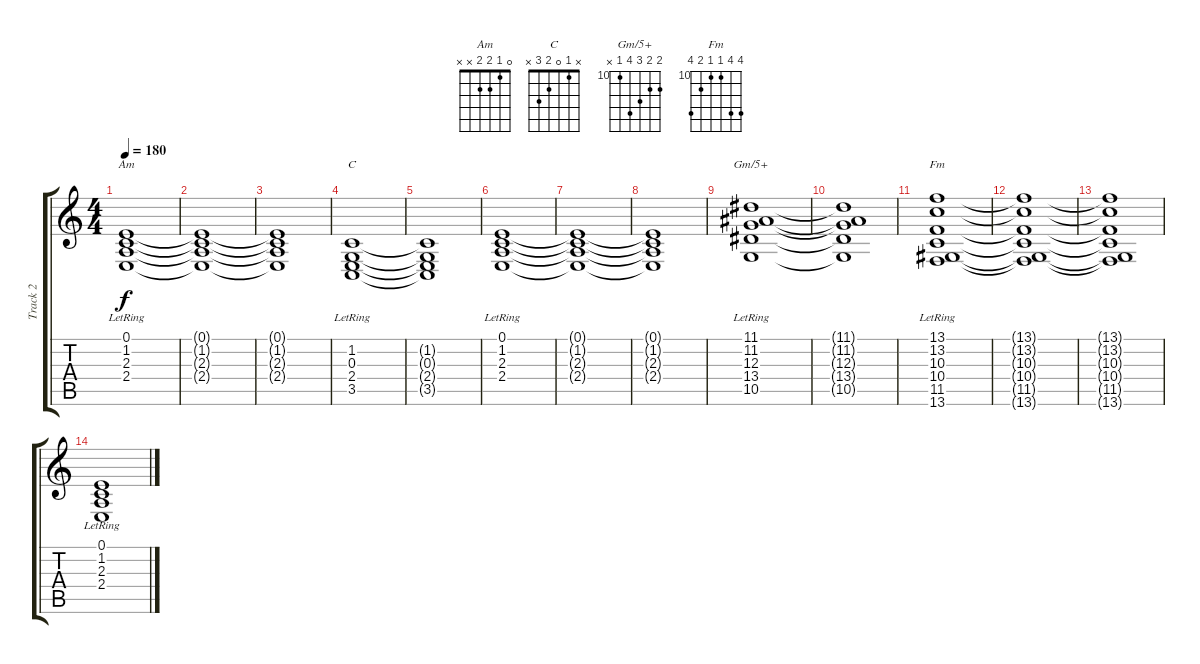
\track ("Track 2" "Track 2") {instrument synthstrings1}
\staff {score tabs}
\tuning (E4 B3 G3 D3 A2 E2) {hide}
\chord ("Am" 0 1 2 2 x x)
\chord ("C" x 1 0 2 3 x)
\chord ("Gm/5+" 11 11 12 13 10 x) {firstfret 10}
\chord ("Fm" 13 13 10 10 11 13) {firstfret 10}
\ts (4 4)
\tempo 180
\clef g2
\ks c
(0.1{lr} 1.2{lr} 2.3{lr} 2.4{lr}).1{ch "Am" dy f instrument synthstrings1} |
(0.1{t} 1.2{t} 2.3{t} 2.4{t}).1 |
(0.1{t} 1.2{t} 2.3{t} 2.4{t}).1 |
(1.2{lr} 0.3{lr} 2.4{lr} 3.5{lr}).1{ch "C"} |
(1.2{t} 0.3{t} 2.4{t} 3.5{t}).1 |
(0.1{lr} 1.2{lr} 2.3{lr} 2.4{lr}).1 |
(0.1{t} 1.2{t} 2.3{t} 2.4{t}).1 |
(0.1{t} 1.2{t} 2.3{t} 2.4{t}).1 |
(11.1{lr} 11.2{lr} 12.3{lr} 13.4{lr} 10.5{lr}).1{ch "Gm/5+"} |
(11.1{t} 11.2{t} 12.3{t} 13.4{t} 10.5{t}).1 |
(13.1{lr} 13.2{lr} 10.3{lr} 10.4{lr} 11.5{lr} 13.6{lr}).1{ch "Fm"} |
(13.1{t} 13.2{t} 10.3{t} 10.4{t} 11.5{t} 13.6{t}).1 |
(13.1{t} 13.2{t} 10.3{t} 10.4{t} 11.5{t} 13.6{t}).1 |
(0.1{lr} 1.2{lr} 2.3{lr} 2.4{lr}).1
